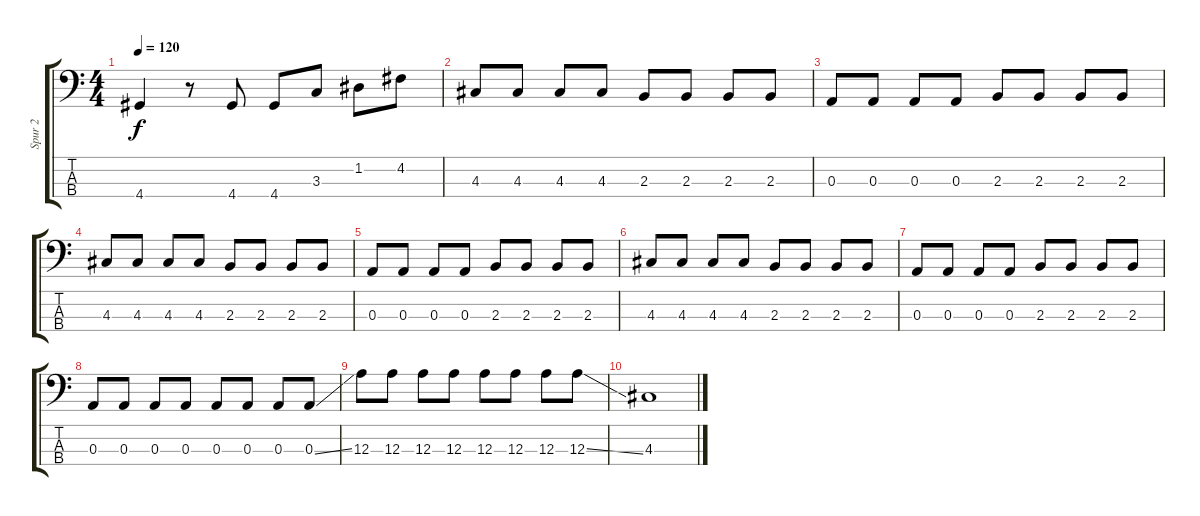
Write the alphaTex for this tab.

\track ("Spur 2" "Spur 2") {instrument electricbassfinger}
\staff {score tabs}
\tuning (G2 D2 A1 E1) {hide}
\ts (4 4)
\tempo 120
\clef f4
\ks c
4.4.4{dy f} r.8 4.4.8 4.4.8 3.3.8 1.2.8 4.2.8 |
4.3.8 4.3.8 4.3.8 4.3.8 2.3.8 2.3.8 2.3.8 2.3.8 |
0.3.8 0.3.8 0.3.8 0.3.8 2.3.8 2.3.8 2.3.8 2.3.8 |
4.3.8 4.3.8 4.3.8 4.3.8 2.3.8 2.3.8 2.3.8 2.3.8 |
0.3.8 0.3.8 0.3.8 0.3.8 2.3.8 2.3.8 2.3.8 2.3.8 |
4.3.8 4.3.8 4.3.8 4.3.8 2.3.8 2.3.8 2.3.8 2.3.8 |
0.3.8 0.3.8 0.3.8 0.3.8 2.3.8 2.3.8 2.3.8 2.3.8 |
0.3.8 0.3.8 0.3.8 0.3.8 0.3.8 0.3.8 0.3.8 0.3{ss}.8 |
12.3.8 12.3.8 12.3.8 12.3.8 12.3.8 12.3.8 12.3.8 12.3{ss}.8 |
4.3.1
